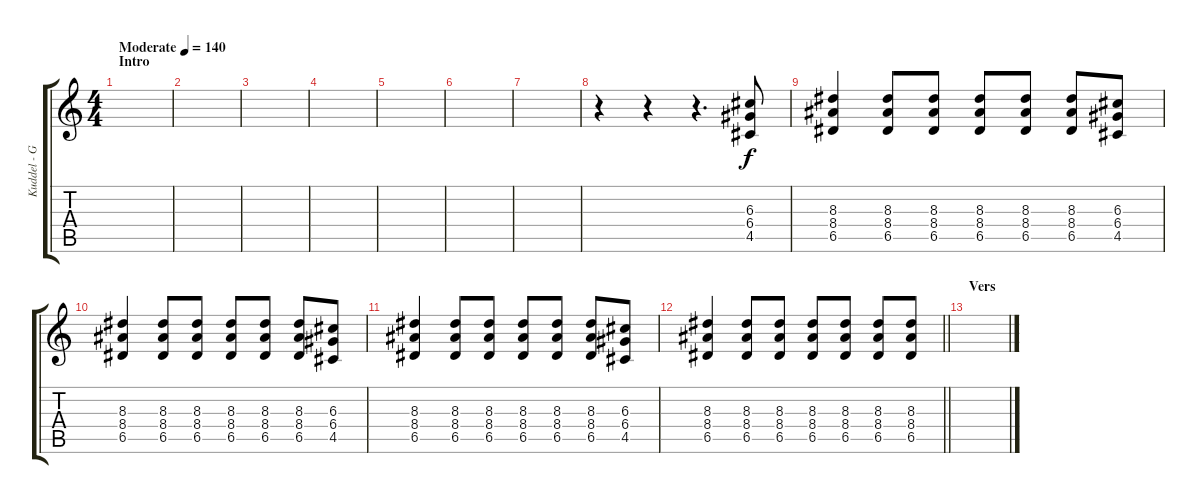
\track ("Kuddel - Guitar" "Kuddel - G") {instrument overdrivenguitar}
\staff {score tabs}
\tuning (E4 B3 G3 D3 A2 D2) {hide}
\ts (4 4)
\section ("" "Intro")
\tempo (140 "Moderate")
\clef g2
\ks c
|
|
|
|
|
|
|
r.4 r.4 r.4{d} (6.3 6.4 4.5).8 |
(8.3 8.4 6.5).4 (8.3 8.4 6.5).8 (8.3 8.4 6.5).8 (8.3 8.4 6.5).8 (8.3 8.4 6.5).8 (8.3 8.4 6.5).8 (6.3 6.4 4.5).8 |
(8.3 8.4 6.5).4 (8.3 8.4 6.5).8 (8.3 8.4 6.5).8 (8.3 8.4 6.5).8 (8.3 8.4 6.5).8 (8.3 8.4 6.5).8 (6.3 6.4 4.5).8 |
(8.3 8.4 6.5).4 (8.3 8.4 6.5).8 (8.3 8.4 6.5).8 (8.3 8.4 6.5).8 (8.3 8.4 6.5).8 (8.3 8.4 6.5).8 (6.3 6.4 4.5).8 |
\barLineRight lightlight
(8.3 8.4 6.5).4 (8.3 8.4 6.5).8 (8.3 8.4 6.5).8 (8.3 8.4 6.5).8 (8.3 8.4 6.5).8 (8.3 8.4 6.5).8 (8.3 8.4 6.5).8 |
\section ("" "Vers")
